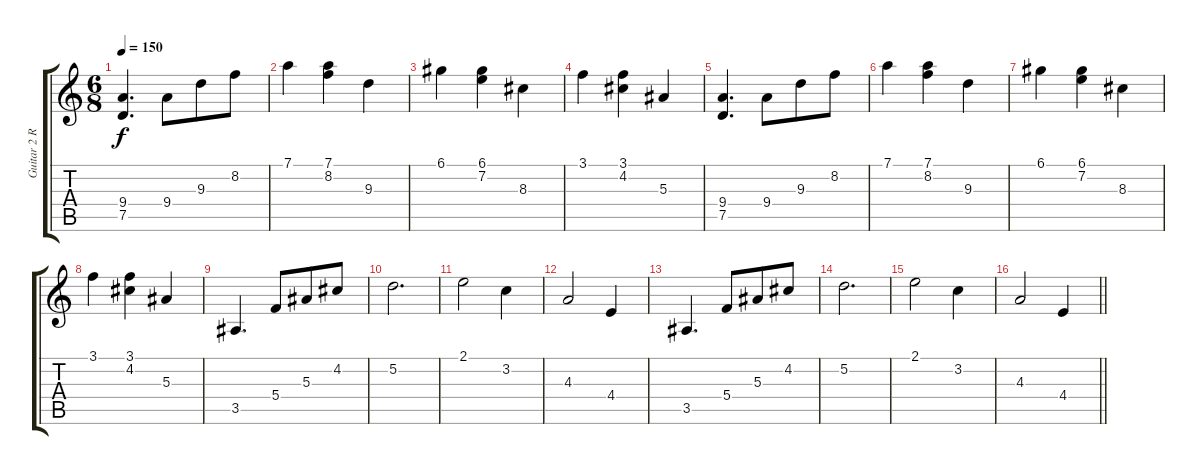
\track ("Guitar 2 Right" "Guitar 2 R") {instrument distortionguitar}
\staff {score tabs}
\tuning (D4 A3 F3 C3 G2 D2) {hide}
\ts (6 8)
\tempo 150
\clef g2
\ks c
(9.4 7.5).4{d dy f} 9.4.8 9.3.8 8.2.8 |
7.1.4 (7.1 8.2).4 9.3.4 |
6.1.4 (6.1 7.2).4 8.3.4 |
3.1.4 (3.1 4.2).4 5.3.4 |
(9.4 7.5).4{d} 9.4.8 9.3.8 8.2.8 |
7.1.4 (7.1 8.2).4 9.3.4 |
6.1.4 (6.1 7.2).4 8.3.4 |
3.1.4 (3.1 4.2).4 5.3.4 |
3.5.4{d} 5.4.8 5.3.8 4.2.8 |
5.2.2{d} |
2.1.2 3.2.4 |
4.3.2 4.4.4 |
3.5.4{d} 5.4.8 5.3.8 4.2.8 |
5.2.2{d} |
2.1.2 3.2.4 |
\barLineRight lightlight
4.3.2 4.4.4
